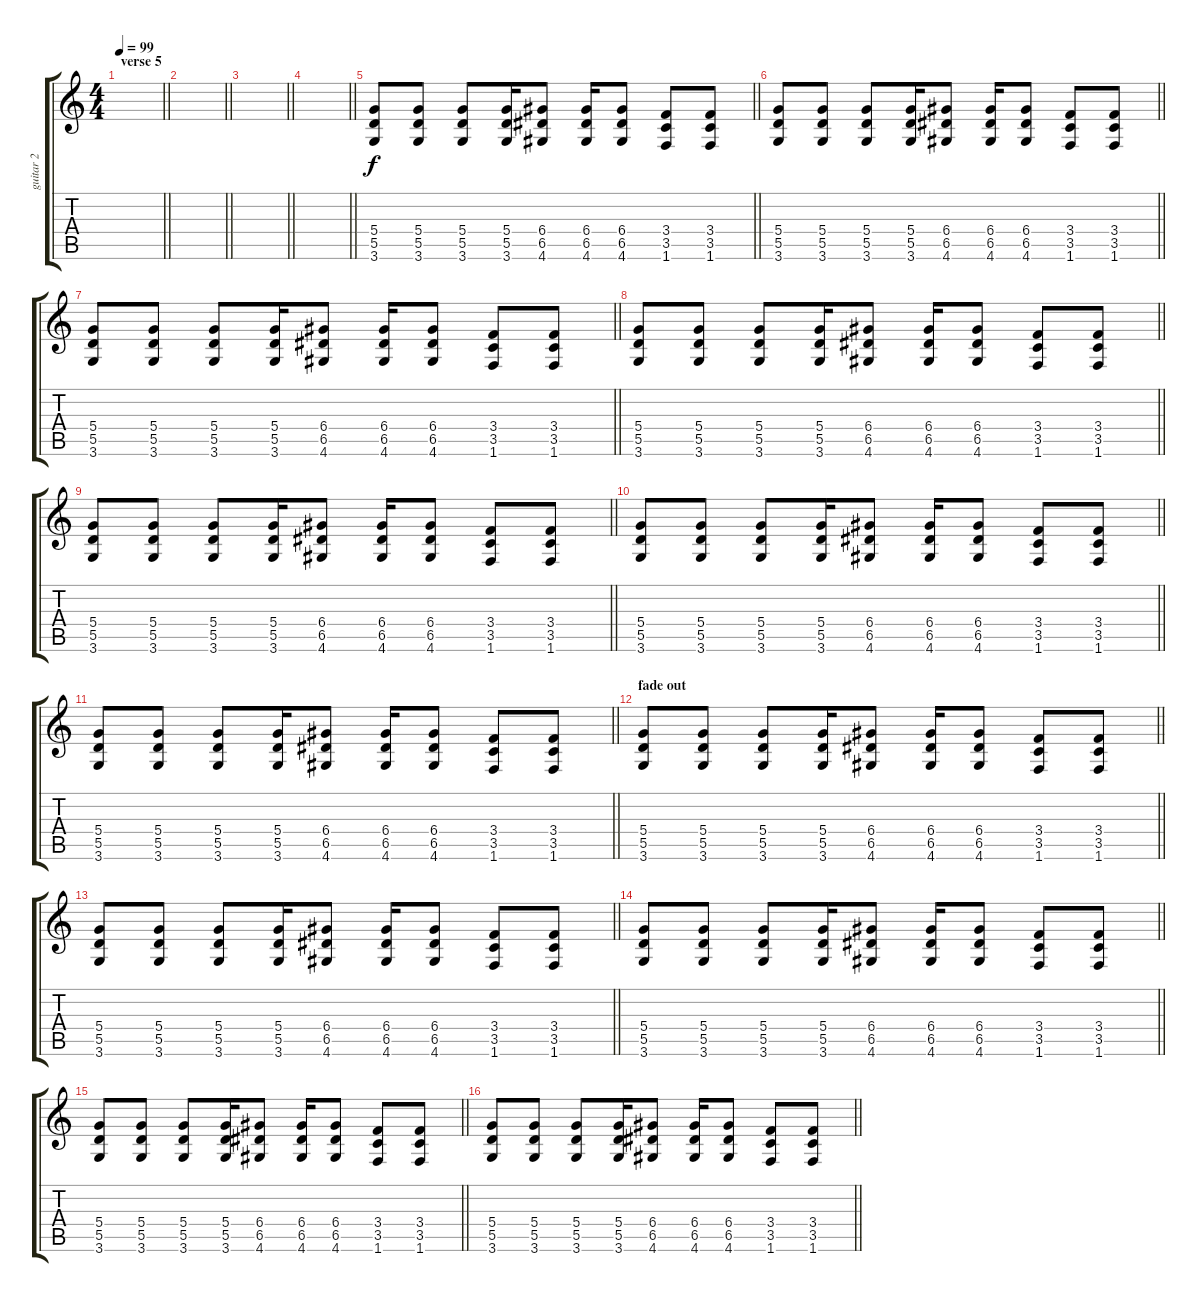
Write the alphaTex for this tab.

\track ("guitar 2" "guitar 2") {instrument overdrivenguitar}
\staff {score tabs}
\tuning (E4 B3 G3 D3 A2 E2) {hide}
\ts (4 4)
\section ("" "verse 5")
\tempo 99
\clef g2
\barLineRight lightlight
\ks c
|
\barLineRight lightlight
|
\barLineRight lightlight
|
\barLineRight lightlight
|
\barLineRight lightlight
(5.4 5.5 3.6).8 (5.4 5.5 3.6).8 (5.4 5.5 3.6).8 (5.4 5.5 3.6).16 (6.4 6.5 4.6).8 (6.4 6.5 4.6).16 (6.4 6.5 4.6).8 (3.4 3.5 1.6).8 (3.4 3.5 1.6).8 |
\barLineRight lightlight
(5.4 5.5 3.6).8 (5.4 5.5 3.6).8 (5.4 5.5 3.6).8 (5.4 5.5 3.6).16 (6.4 6.5 4.6).8 (6.4 6.5 4.6).16 (6.4 6.5 4.6).8 (3.4 3.5 1.6).8 (3.4 3.5 1.6).8 |
\barLineRight lightlight
(5.4 5.5 3.6).8 (5.4 5.5 3.6).8 (5.4 5.5 3.6).8 (5.4 5.5 3.6).16 (6.4 6.5 4.6).8 (6.4 6.5 4.6).16 (6.4 6.5 4.6).8 (3.4 3.5 1.6).8 (3.4 3.5 1.6).8 |
\barLineRight lightlight
(5.4 5.5 3.6).8 (5.4 5.5 3.6).8 (5.4 5.5 3.6).8 (5.4 5.5 3.6).16 (6.4 6.5 4.6).8 (6.4 6.5 4.6).16 (6.4 6.5 4.6).8 (3.4 3.5 1.6).8 (3.4 3.5 1.6).8 |
\barLineRight lightlight
(5.4 5.5 3.6).8 (5.4 5.5 3.6).8 (5.4 5.5 3.6).8 (5.4 5.5 3.6).16 (6.4 6.5 4.6).8 (6.4 6.5 4.6).16 (6.4 6.5 4.6).8 (3.4 3.5 1.6).8 (3.4 3.5 1.6).8 |
\barLineRight lightlight
(5.4 5.5 3.6).8 (5.4 5.5 3.6).8 (5.4 5.5 3.6).8 (5.4 5.5 3.6).16 (6.4 6.5 4.6).8 (6.4 6.5 4.6).16 (6.4 6.5 4.6).8 (3.4 3.5 1.6).8 (3.4 3.5 1.6).8 |
\barLineRight lightlight
(5.4 5.5 3.6).8 (5.4 5.5 3.6).8 (5.4 5.5 3.6).8 (5.4 5.5 3.6).16 (6.4 6.5 4.6).8 (6.4 6.5 4.6).16 (6.4 6.5 4.6).8 (3.4 3.5 1.6).8 (3.4 3.5 1.6).8 |
\section ("" "fade out")
\barLineRight lightlight
(5.4 5.5 3.6).8 (5.4 5.5 3.6).8 (5.4 5.5 3.6).8 (5.4 5.5 3.6).16 (6.4 6.5 4.6).8 (6.4 6.5 4.6).16 (6.4 6.5 4.6).8 (3.4 3.5 1.6).8 (3.4 3.5 1.6).8 |
\barLineRight lightlight
(5.4 5.5 3.6).8 (5.4 5.5 3.6).8 (5.4 5.5 3.6).8 (5.4 5.5 3.6).16 (6.4 6.5 4.6).8 (6.4 6.5 4.6).16 (6.4 6.5 4.6).8 (3.4 3.5 1.6).8 (3.4 3.5 1.6).8 |
\barLineRight lightlight
(5.4 5.5 3.6).8 (5.4 5.5 3.6).8 (5.4 5.5 3.6).8 (5.4 5.5 3.6).16 (6.4 6.5 4.6).8 (6.4 6.5 4.6).16 (6.4 6.5 4.6).8 (3.4 3.5 1.6).8 (3.4 3.5 1.6).8 |
\barLineRight lightlight
(5.4 5.5 3.6).8 (5.4 5.5 3.6).8 (5.4 5.5 3.6).8 (5.4 5.5 3.6).16 (6.4 6.5 4.6).8 (6.4 6.5 4.6).16 (6.4 6.5 4.6).8 (3.4 3.5 1.6).8 (3.4 3.5 1.6).8 |
\barLineRight lightlight
(5.4 5.5 3.6).8 (5.4 5.5 3.6).8 (5.4 5.5 3.6).8 (5.4 5.5 3.6).16 (6.4 6.5 4.6).8 (6.4 6.5 4.6).16 (6.4 6.5 4.6).8 (3.4 3.5 1.6).8 (3.4 3.5 1.6).8
